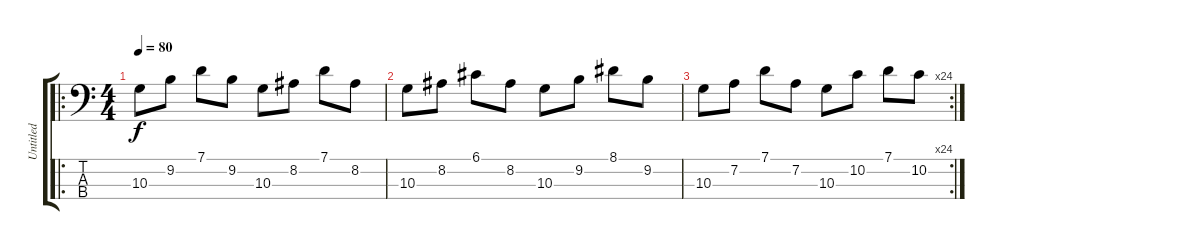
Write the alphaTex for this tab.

\track ("Untitled" "Untitled") {instrument electricbassfinger}
\staff {score tabs}
\tuning (G2 D2 A1 E1) {hide}
\ro
\ts (4 4)
\tempo 80
\clef f4
\ks c
10.3.8{dy f instrument electricbassfinger} 9.2.8 7.1.8 9.2.8 10.3.8 8.2.8 7.1.8 8.2.8 |
10.3.8 8.2.8 6.1.8 8.2.8 10.3.8 9.2.8 8.1.8 9.2.8 |
\rc 24
10.3.8 7.2.8 7.1.8 7.2.8 10.3.8 10.2.8 7.1.8 10.2.8
